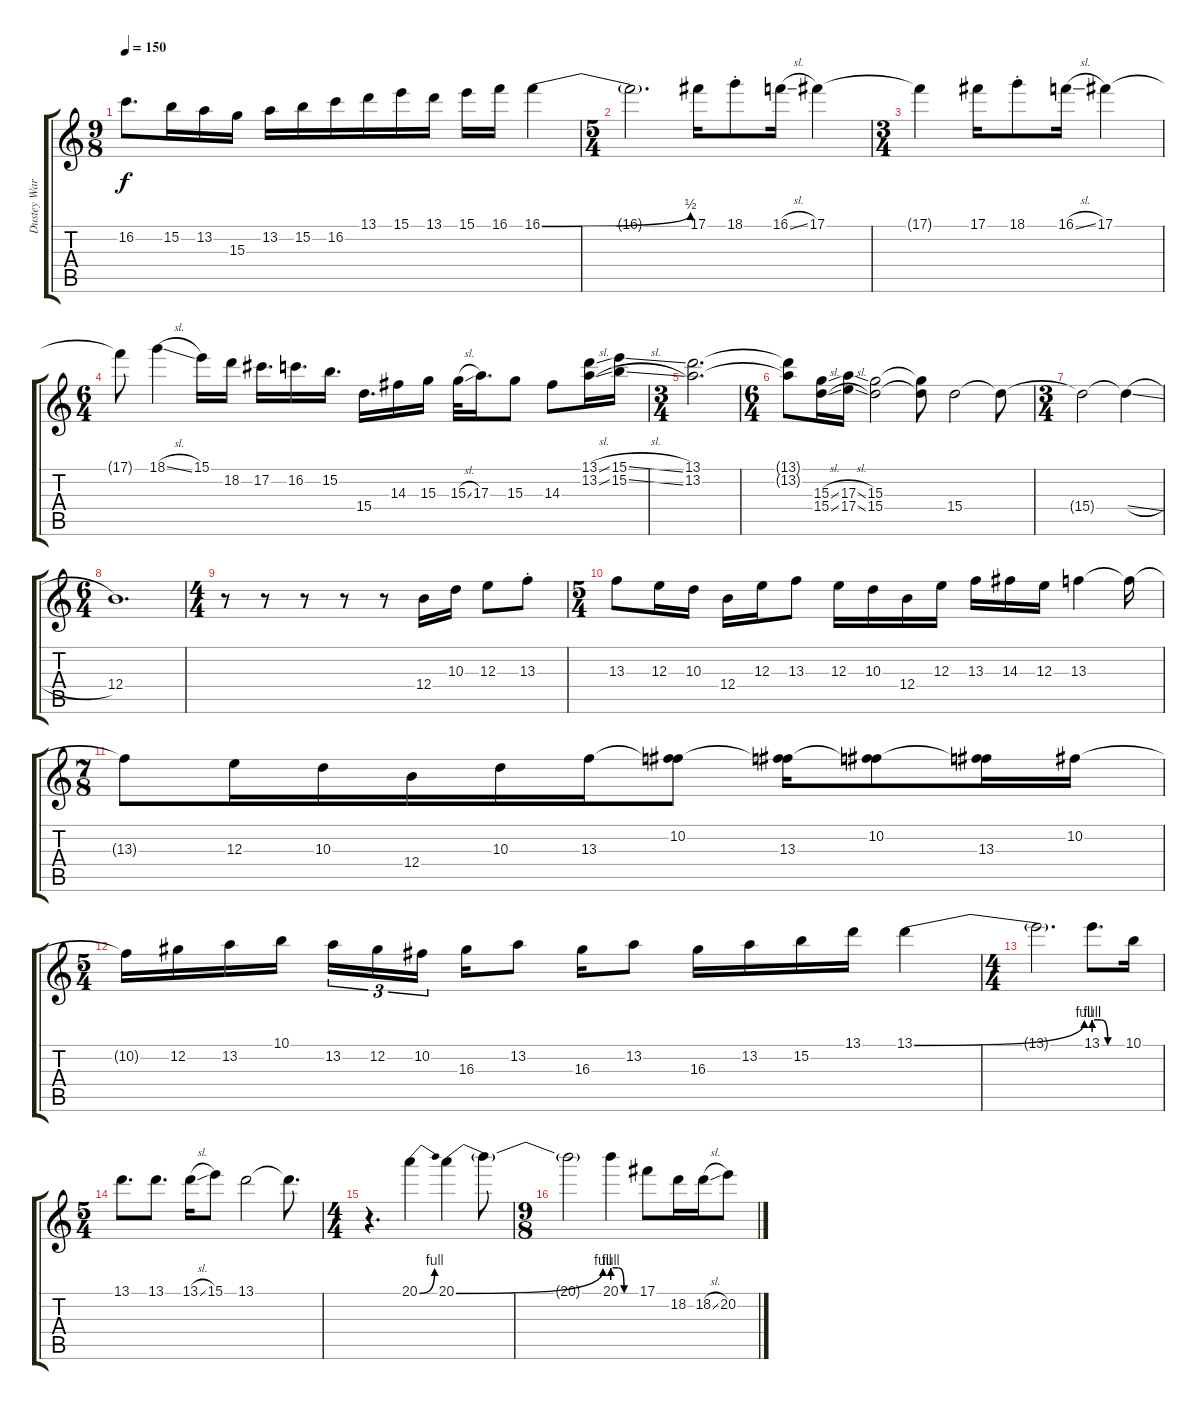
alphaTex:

\track ("Dustey Warring" "Dustey War") {instrument distortionguitar}
\staff {score tabs}
\tuning (Db4 Ab3 E3 B2 Gb2 Db2) {hide}
\ts (9 8)
\tempo 150
\clef g2
\ks c
16.2.8{d dy f} 15.2.16 13.2.16 15.3.16 13.2.16 15.2.16 16.2.16 13.1.16 15.1.16 13.1.16 15.1.16 16.1.16 16.1{be (bend 0 0 60 2)}.4 |
\ts (5 4)
16.1{t}.2{d} 17.1.16 18.1{st}.8 16.1{sl}.16 17.1.4 |
\ts (3 4)
17.1{t}.4 17.1.16 18.1{st}.8 16.1{sl}.16 17.1.4 |
\ts (6 4)
17.1{t}.8 18.1{sl}.4 15.1.16 18.2.16 17.2.16{d} 16.2.16{d} 15.2.16{d} 15.4.16{d} 14.3.16 15.3.16 15.3{sl}.32 17.3.16{d} 15.3.8 14.3.8 (13.1{sl} 13.2{sl}).16 (15.1{sl} 15.2{sl}).16 |
\ts (3 4)
(13.1 13.2).2{d} |
\ts (6 4)
(13.1{t} 13.2{t}).8 (15.3{sl} 15.4{sl}).16 (17.3{sl} 17.4{sl}).16 (15.3 15.4).2 (15.3{t} 15.4{t}).8 15.4.2 15.4{t}.8 |
\ts (3 4)
15.4{t}.2 15.4{sl t}.4 |
\ts (6 4)
12.4.1{d} |
\ts (4 4)
r.8 r.8 r.8 r.8 r.8 12.4.16 10.3.16 12.3.8 13.3{st}.8 |
\ts (5 4)
13.3.8 12.3.16 10.3.16 12.4.16 12.3.16 13.3.8 12.3.16 10.3.16 12.4.16 12.3.16 13.3.16 14.3.16 12.3.16 13.3.4 13.3{t}.16 |
\ts (7 8)
13.3{t}.8 12.3.16 10.3.16 12.4.16 10.3.16 13.3.16 (10.2 13.3{t}).8 (10.2{t} 13.3).16 (10.2 13.3{t}).8 (10.2{t} 13.3).16 10.2.16 |
\ts (5 4)
10.2{t}.16 12.2.16 13.2.16 10.1.16 13.2.16{tu (3 2)} 12.2.16{tu (3 2)} 10.2.16{tu (3 2) beam splitsecondary} 16.3.16 13.2.8 16.3.16 13.2.8 16.3.16 13.2.16 15.2.16 13.1.16 13.1{be (bend 0 0 60 4)}.4 |
\ts (4 4)
13.1{t}.2{d} 13.1{be (custom 0 4 15 4 30 0 60 0)}.8{d} 10.1.16 |
\ts (5 4)
13.1.8{d} 13.1.8{d} 13.1{sl}.16 15.1.8 13.1.2 13.1{t}.8{d} |
\ts (4 4)
r.4{d} 20.1{be (bend 0 0 60 4)}.4 20.1{be (bend 0 0 60 4)}.4 20.1{t}.8 |
\ts (9 8)
20.1{t}.2 20.1{be (custom 0 4 15 4 30 0 60 0)}.4 17.1.8 18.2.16 18.2{sl}.16 20.2.8
